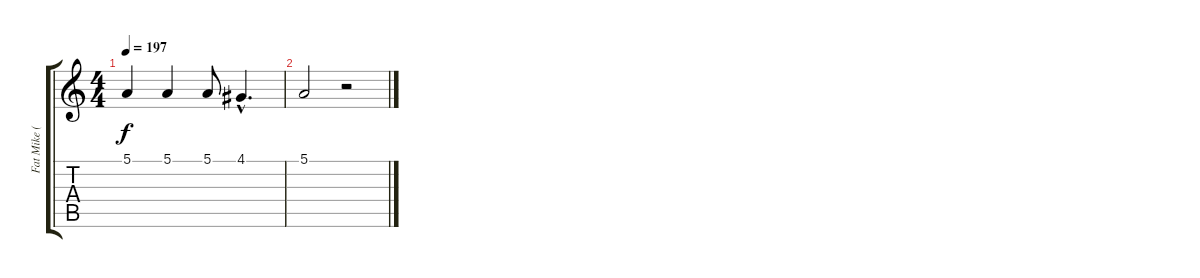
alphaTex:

\track ("Fat Mike (voz)" "Fat Mike (") {instrument voiceoohs}
\staff {score tabs}
\tuning (E4 B3 G3 D3 A2 E2) {hide}
\ts (4 4)
\tempo 197
\clef g2
\ks c
5.1.4{dy f} 5.1.4 5.1.8 4.1{hac}.4{d} |
5.1.2 r.2
